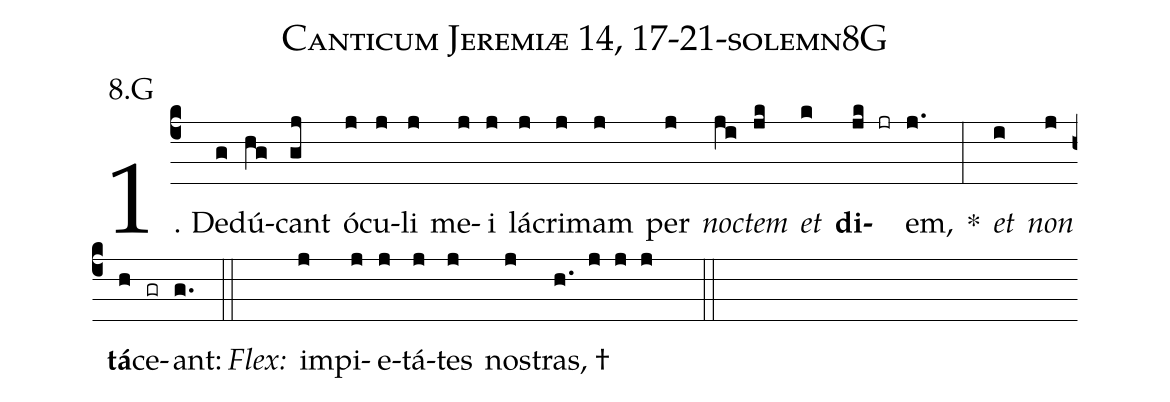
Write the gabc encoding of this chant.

name: Canticum Jeremiæ 14, 17-21-solemn8G;
annotation: 8.G;
%%
(c4)1. De(g)dú(hg)cant(gj) ó(j)cu(j)li(j) me(j)i(j) lá(j)cri(j)mam(j) per(j) <i>noc</i>(ji)<i>tem</i>(jk) <i>et</i>(k) <b>di</b>(jk jr)em,(j.) *(:) <i>et</i>(i) <i>non</i>(j) <b>tá</b>(h)ce(gr)ant:(g.) (::)
<i>Flex:</i>()  im(j)pi(j)e(j)tá(j)tes(j) nos(j)tras, †(h. j j j  ::)
